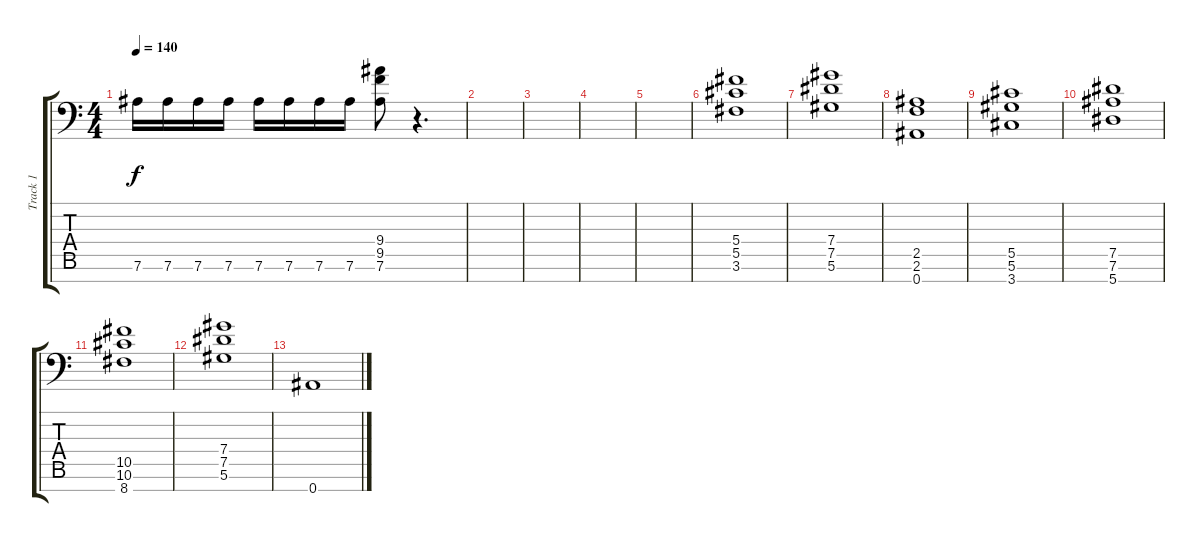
\track ("Track 1" "Track 1") {instrument distortionguitar}
\staff {score tabs}
\tuning (Eb4 Bb3 Gb3 Db3 Ab2 Eb2 Bb1) {hide}
\ts (4 4)
\tempo 140
\clef f4
\ks c
7.6.16{dy f} 7.6.16 7.6.16 7.6.16 7.6.16 7.6.16 7.6.16 7.6.16 (9.4 9.5 7.6).8 r.4{d} |
|
|
|
|
(5.4 5.5 3.6).1 |
(7.4 7.5 5.6).1 |
(2.5 2.6 0.7).1 |
(5.5 5.6 3.7).1 |
(7.5 7.6 5.7).1 |
(10.5 10.6 8.7).1 |
(7.4 7.5 5.6).1 |
0.7.1
